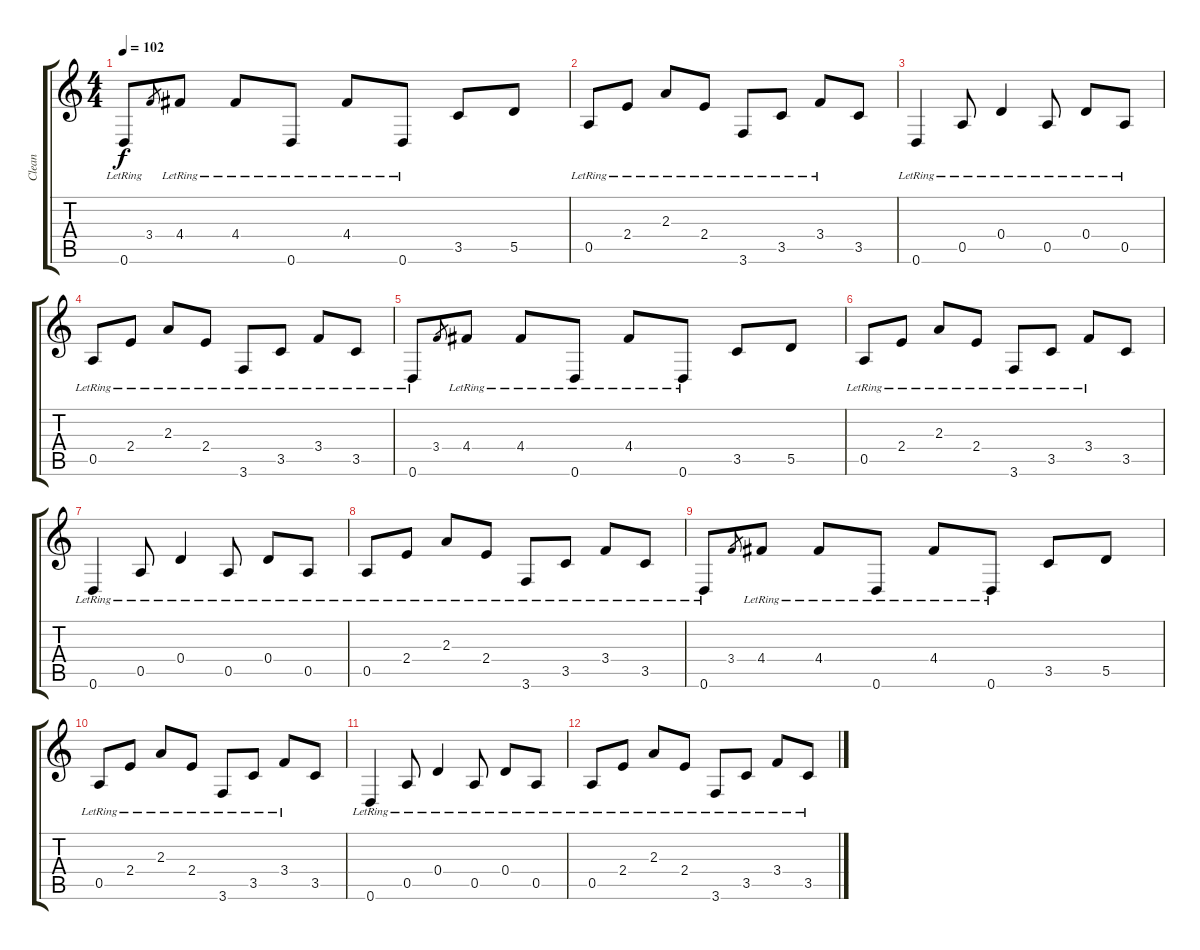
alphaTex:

\track ("Clean" "Clean") {instrument electricguitarclean}
\staff {score tabs}
\tuning (E4 B3 G3 D3 A2 D2) {hide}
\ts (4 4)
\tempo 102
\clef g2
\ks c
0.6{lr}.8{dy f} 3.4.8{gr} 4.4{lr}.8 4.4{lr}.8 0.6{lr}.8 4.4{lr}.8 0.6{lr}.8 3.5.8 5.5.8 |
0.5{lr}.8 2.4{lr}.8 2.3{lr}.8 2.4{lr}.8 3.6{lr}.8 3.5{lr}.8 3.4{lr}.8 3.5.8 |
0.6{lr}.4 0.5{lr}.8 0.4{lr}.4 0.5{lr}.8 0.4{lr}.8 0.5{lr}.8 |
0.5{lr}.8 2.4{lr}.8 2.3{lr}.8 2.4{lr}.8 3.6{lr}.8 3.5{lr}.8 3.4{lr}.8 3.5{lr}.8 |
0.6{lr}.8 3.4.8{gr} 4.4{lr}.8 4.4{lr}.8 0.6{lr}.8 4.4{lr}.8 0.6{lr}.8 3.5.8 5.5.8 |
0.5{lr}.8 2.4{lr}.8 2.3{lr}.8 2.4{lr}.8 3.6{lr}.8 3.5{lr}.8 3.4{lr}.8 3.5.8 |
0.6{lr}.4 0.5{lr}.8 0.4{lr}.4 0.5{lr}.8 0.4{lr}.8 0.5{lr}.8 |
0.5{lr}.8 2.4{lr}.8 2.3{lr}.8 2.4{lr}.8 3.6{lr}.8 3.5{lr}.8 3.4{lr}.8 3.5{lr}.8 |
0.6{lr}.8 3.4.8{gr} 4.4{lr}.8 4.4{lr}.8 0.6{lr}.8 4.4{lr}.8 0.6{lr}.8 3.5.8 5.5.8 |
0.5{lr}.8 2.4{lr}.8 2.3{lr}.8 2.4{lr}.8 3.6{lr}.8 3.5{lr}.8 3.4{lr}.8 3.5.8 |
0.6{lr}.4 0.5{lr}.8 0.4{lr}.4 0.5{lr}.8 0.4{lr}.8 0.5{lr}.8 |
0.5{lr}.8 2.4{lr}.8 2.3{lr}.8 2.4{lr}.8 3.6{lr}.8 3.5{lr}.8 3.4{lr}.8 3.5{lr}.8
